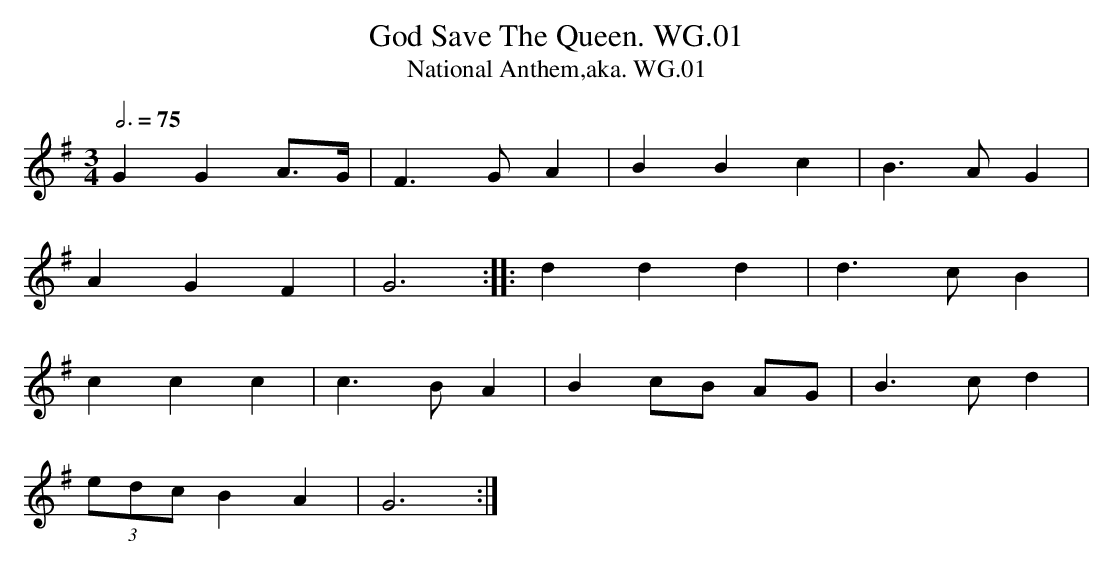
X:1
T:God Save The Queen. WG.01
T:National Anthem,aka. WG.01
M:3/4
L:1/4
Q:3/4=75
K:G
GGA/>G/|F>GA|BBc|B>AG|
AGF|G3::ddd|d>cB|
ccc|c>BA|Bc/B/ A/G/|B>cd|
(3e/d/c/ BA|G3:|
